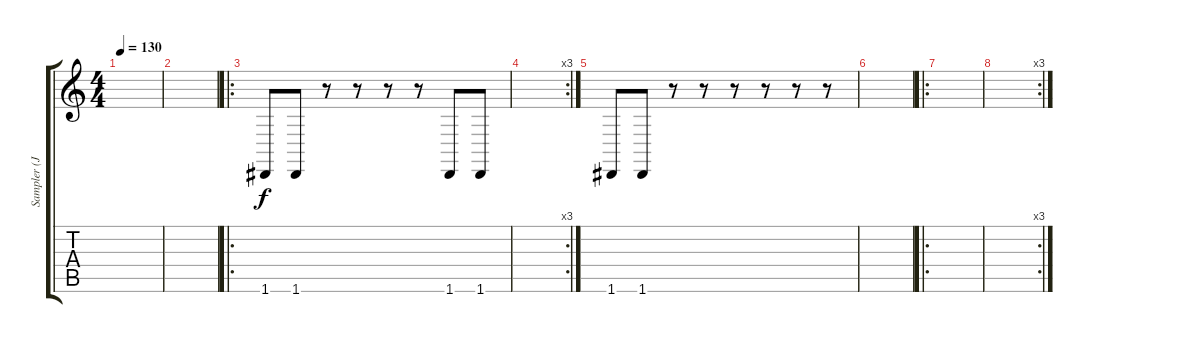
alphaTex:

\track ("Sampler (Joseph Hahn)" "Sampler (J") {instrument tremolostrings}
\staff {score tabs}
\tuning (E4 B3 G3 D3 A2 D2) {hide}
\ts (4 4)
\tempo 130
\clef g2
\ks c
|
|
\ro
1.6.8 1.6.8 r.8 r.8 r.8 r.8 1.6.8 1.6.8 |
\rc 3
|
1.6.8 1.6.8 r.8 r.8 r.8 r.8 r.8 r.8 |
|
\ro
|
\rc 3
